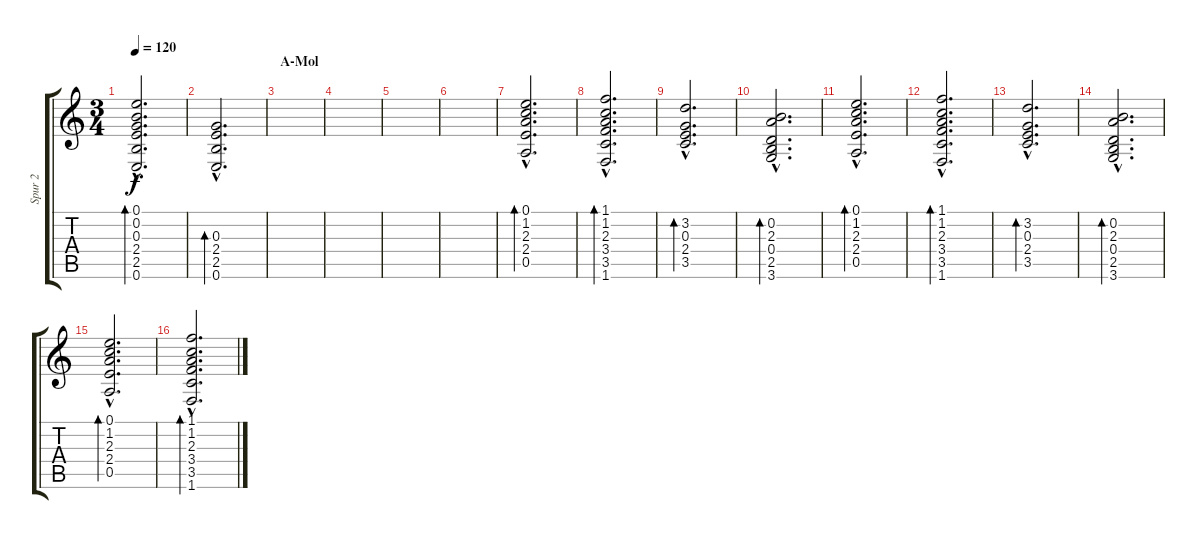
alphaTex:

\track ("Spur 2" "Spur 2") {instrument acousticguitarsteel}
\staff {score tabs}
\tuning (E4 B3 G3 D3 A2 E2) {hide}
\ts (3 4)
\tempo 120
\clef g2
\ks c
(0.1{hac} 0.2{hac} 0.3{hac} 2.4{hac} 2.5{hac} 0.6{hac}).2{d bd 240 dy f} |
(0.3{hac} 2.4{hac} 2.5{hac} 0.6{hac}).2{d bd 240} |
\section ("" "A-Mol")
|
|
|
|
(0.1{hac} 1.2{hac} 2.3{hac} 2.4{hac} 0.5{hac}).2{d bd 240} |
(1.1{hac} 1.2{hac} 2.3{hac} 3.4{hac} 3.5{hac} 1.6{hac}).2{d bd 240} |
(3.2{hac} 0.3{hac} 2.4{hac} 3.5{hac}).2{d bd 240} |
(0.2{hac} 2.3{hac} 0.4{hac} 2.5{hac} 3.6{hac}).2{d bd 240} |
(0.1{hac} 1.2{hac} 2.3{hac} 2.4{hac} 0.5{hac}).2{d bd 240} |
(1.1{hac} 1.2{hac} 2.3{hac} 3.4{hac} 3.5{hac} 1.6{hac}).2{d bd 240} |
(3.2{hac} 0.3{hac} 2.4{hac} 3.5{hac}).2{d bd 240} |
(0.2{hac} 2.3{hac} 0.4{hac} 2.5{hac} 3.6{hac}).2{d bd 240} |
(0.1{hac} 1.2{hac} 2.3{hac} 2.4{hac} 0.5{hac}).2{d bd 240} |
(1.1{hac} 1.2{hac} 2.3{hac} 3.4{hac} 3.5{hac} 1.6{hac}).2{d bd 240}
